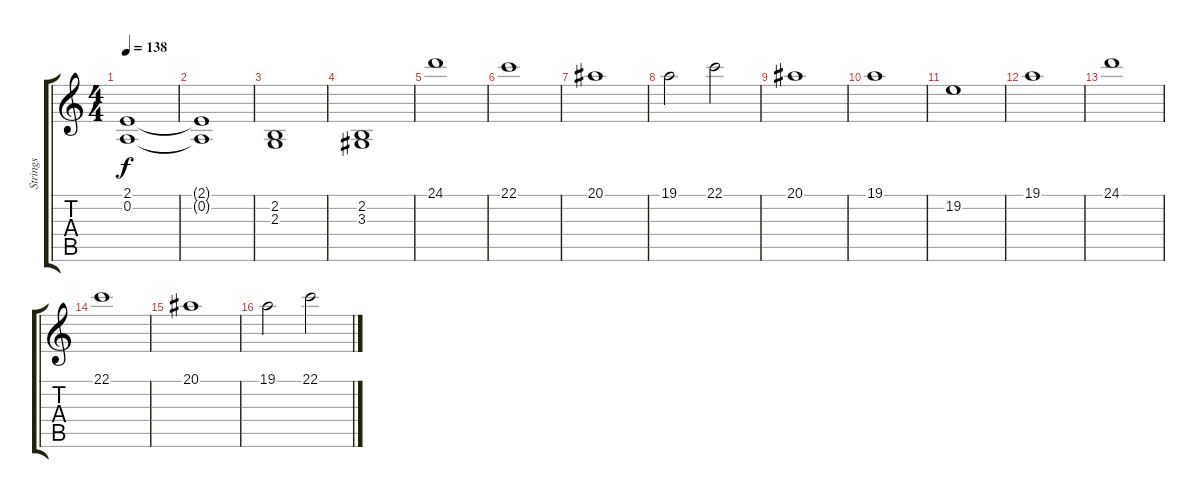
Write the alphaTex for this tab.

\track ("Strings" "Strings") {instrument synthstrings1}
\staff {score tabs}
\tuning (D4 A3 F3 C3 G2 D2) {hide}
\ts (4 4)
\tempo 138
\clef g2
\ks c
(2.1 0.2).1{dy f} |
(2.1{t} 0.2{t}).1 |
(2.2 2.3).1 |
(2.2 3.3).1 |
24.1.1{volume 14} |
22.1.1 |
20.1.1 |
19.1.2 22.1.2 |
20.1.1 |
19.1.1 |
19.2.1 |
19.1.1 |
24.1.1 |
22.1.1 |
20.1.1 |
19.1.2 22.1.2
